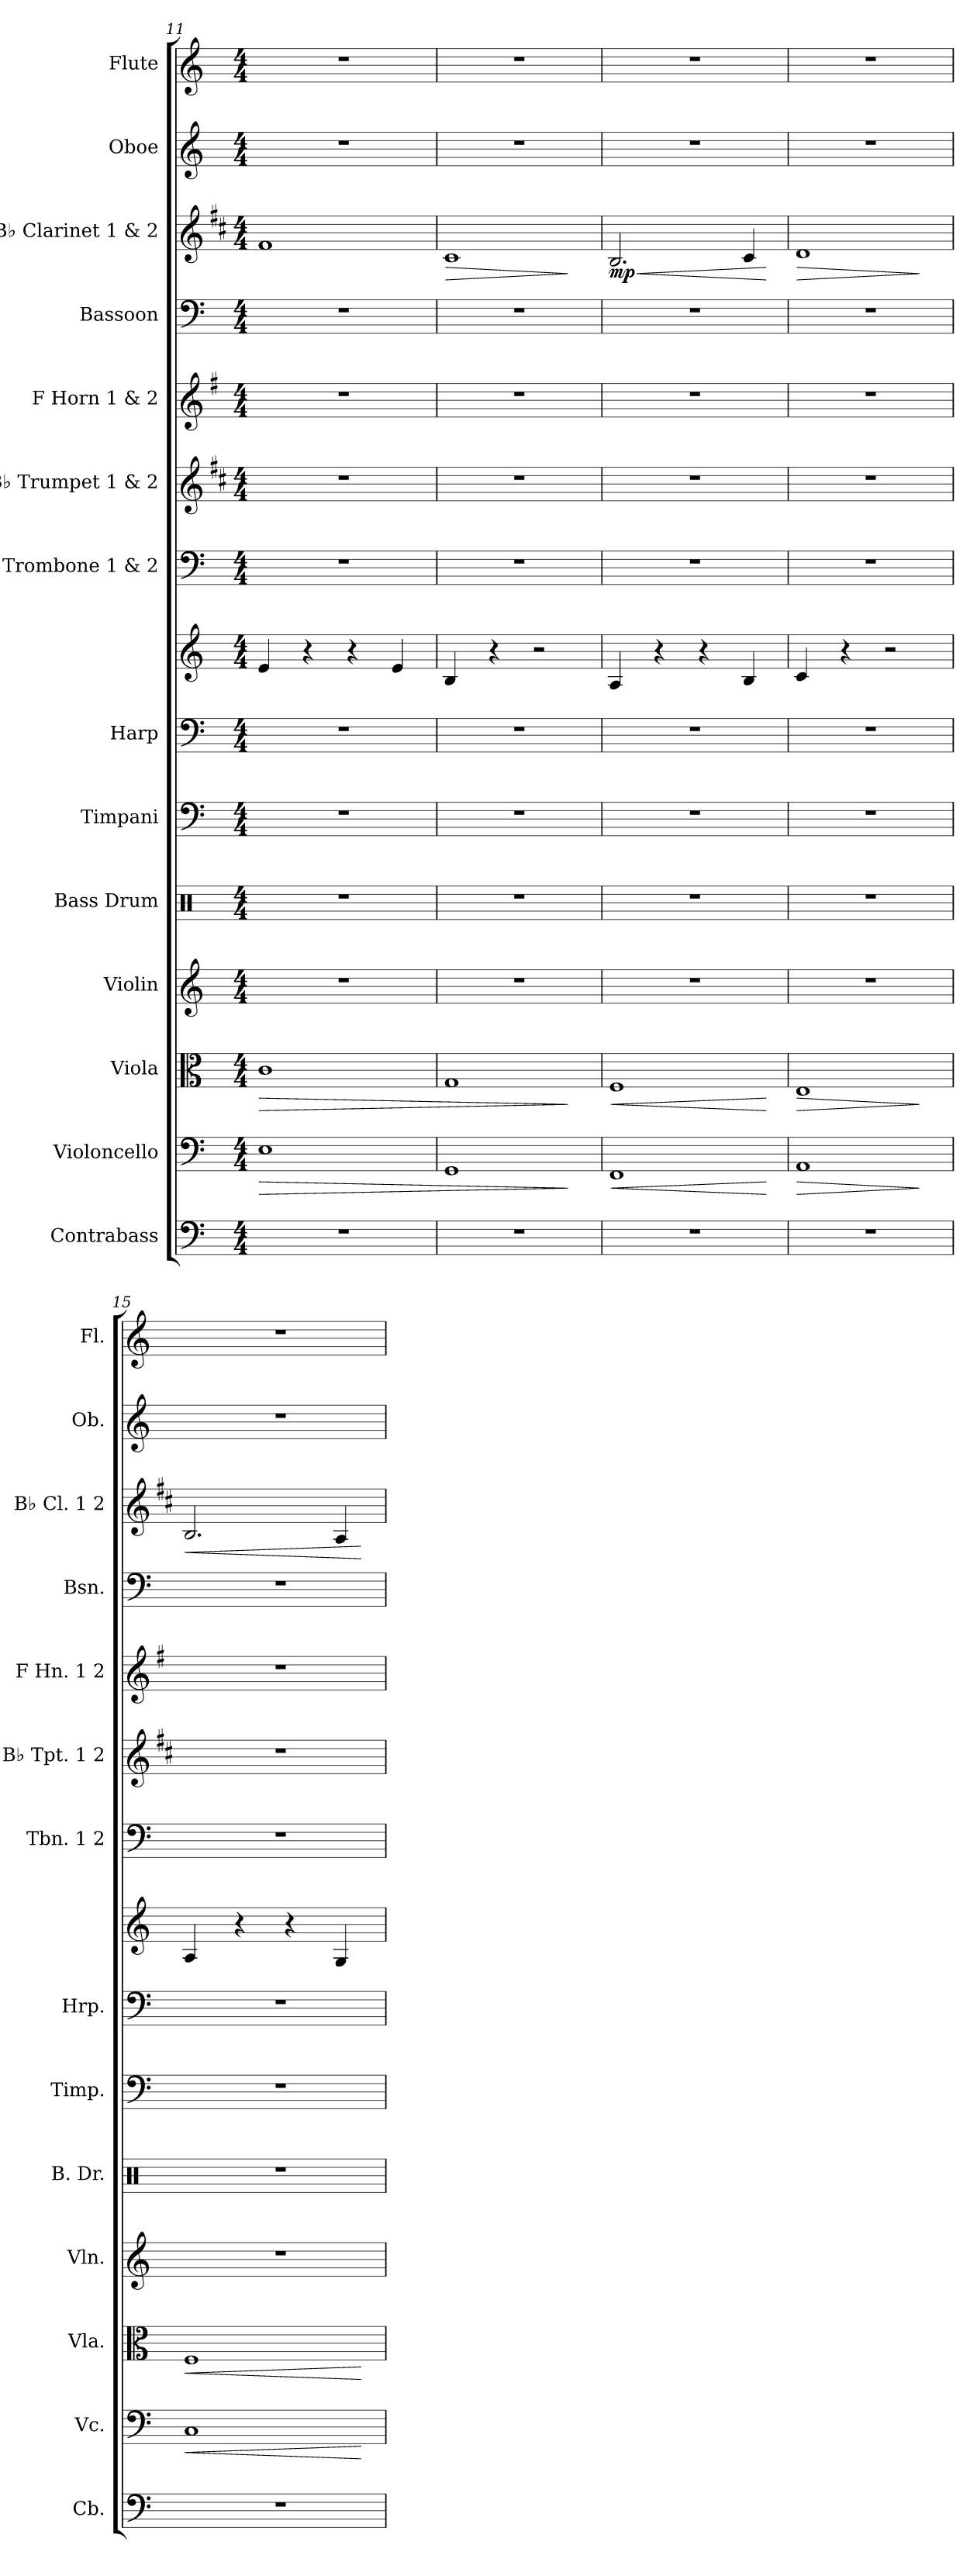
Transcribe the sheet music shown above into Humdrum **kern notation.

**kern	**kern	**dynam	**kern	**dynam	**kern	**kern	**kern	**kern	**kern	**kern	**kern	**kern	**kern	**kern	**dynam	**kern	**kern
*part14	*part13	*part13	*part12	*part12	*part11	*part10	*part9	*part8	*part8	*part7	*part6	*part5	*part4	*part3	*part3	*part2	*part1
*staff15	*staff14	*staff14	*staff13	*staff13	*staff12	*staff11	*staff10	*staff9	*staff8	*staff7	*staff6	*staff5	*staff4	*staff3	*staff3	*staff2	*staff1
*I"Contrabass	*I"Violoncello	*	*I"Viola	*	*I"Violin	*I"Bass Drum	*I"Timpani	*I"Harp	*	*I"Trombone 1 &amp; 2	*I"B♭ Trumpet 1 &amp; 2	*I"F Horn 1 &amp; 2	*I"Bassoon	*I"B♭ Clarinet 1 &amp; 2	*	*I"Oboe	*I"Flute
*I'Cb.	*I'Vc.	*	*I'Vla.	*	*I'Vln.	*I'B. Dr.	*I'Timp.	*I'Hrp.	*	*I'Tbn. 1 2	*I'B♭ Tpt. 1 2	*I'F Hn. 1 2	*I'Bsn.	*I'B♭ Cl. 1 2	*	*I'Ob.	*I'Fl.
*clefF4	*clefF4	*	*clefC3	*	*clefG2	*clefX	*clefF4	*clefF4	*clefG2	*clefF4	*clefG2	*clefG2	*clefF4	*clefG2	*	*clefG2	*clefG2
*ITrd7c12	*	*	*	*	*	*	*	*	*	*	*ITrd1c2	*ITrd4c7	*	*ITrd1c2	*	*	*
*k[]	*k[]	*	*k[]	*	*k[]	*k[]	*k[]	*k[]	*k[]	*k[]	*k[]	*k[]	*k[]	*k[]	*	*k[]	*k[]
*M4/4	*M4/4	*	*M4/4	*	*M4/4	*M4/4	*M4/4	*M4/4	*M4/4	*M4/4	*M4/4	*M4/4	*M4/4	*M4/4	*	*M4/4	*M4/4
=11	=11	=11	=11	=11	=11	=11	=11	=11	=11	=11	=11	=11	=11	=11	=11	=11	=11
!	!	!LO:HP:b	!	!LO:HP:b	!	!	!	!	!	!	!	!	!	!	!	!	!
1r	1E	>	1c	>	1r	1r	1r	1r	4e/	1r	1r	1r	1r	1e	.	1r	1r
.	.	.	.	.	.	.	.	.	4r	.	.	.	.	.	.	.	.
.	.	.	.	.	.	.	.	.	4r	.	.	.	.	.	.	.	.
.	.	.	.	.	.	.	.	.	4e/	.	.	.	.	.	.	.	.
=12	=12	=12	=12	=12	=12	=12	=12	=12	=12	=12	=12	=12	=12	=12	=12	=12	=12
!	!	!	!	!	!	!	!	!	!	!	!	!	!	!	!LO:HP:b	!	!
1r	1GG	.	1G	.	1r	1r	1r	1r	4B/	1r	1r	1r	1r	1B	>	1r	1r
.	.	.	.	.	.	.	.	.	4r	.	.	.	.	.	.	.	.
.	.	.	.	.	.	.	.	.	2r	.	.	.	.	.	.	.	.
.	.	]	.	]	.	.	.	.	.	.	.	.	.	.	]	.	.
=13	=13	=13	=13	=13	=13	=13	=13	=13	=13	=13	=13	=13	=13	=13	=13	=13	=13
!	!	!LO:HP:b	!	!LO:HP:b	!	!	!	!	!	!	!	!	!	!	!LO:HP:b	!	!
!	!	!	!	!	!	!	!	!	!	!	!	!	!	!	!LO:DY:n=1:b	!	!
1r	1FF	<	1F	<	1r	1r	1r	1r	4A/	1r	1r	1r	1r	2.A/	< mp	1r	1r
.	.	.	.	.	.	.	.	.	4r	.	.	.	.	.	.	.	.
.	.	.	.	.	.	.	.	.	4r	.	.	.	.	.	.	.	.
.	.	.	.	.	.	.	.	.	4B/	.	.	.	.	4B/	.	.	.
.	.	[	.	[	.	.	.	.	.	.	.	.	.	.	[	.	.
=14	=14	=14	=14	=14	=14	=14	=14	=14	=14	=14	=14	=14	=14	=14	=14	=14	=14
!	!	!LO:HP:b	!	!LO:HP:b	!	!	!	!	!	!	!	!	!	!	!LO:HP:b	!	!
1r	1AA	>	1E	>	1r	1r	1r	1r	4c/	1r	1r	1r	1r	1c	>	1r	1r
.	.	.	.	.	.	.	.	.	4r	.	.	.	.	.	.	.	.
.	.	.	.	.	.	.	.	.	2r	.	.	.	.	.	.	.	.
.	.	]	.	]	.	.	.	.	.	.	.	.	.	.	]	.	.
=15	=15	=15	=15	=15	=15	=15	=15	=15	=15	=15	=15	=15	=15	=15	=15	=15	=15
!	!	!LO:HP:b	!	!LO:HP:b	!	!	!	!	!	!	!	!	!	!	!LO:HP:b	!	!
1r	1C	<	1F	<	1r	1r	1r	1r	4A/	1r	1r	1r	1r	2.A/	<	1r	1r
.	.	.	.	.	.	.	.	.	4r	.	.	.	.	.	.	.	.
.	.	.	.	.	.	.	.	.	4r	.	.	.	.	.	.	.	.
.	.	.	.	.	.	.	.	.	4G/	.	.	.	.	4G/	.	.	.
.	.	[	.	[	.	.	.	.	.	.	.	.	.	.	[	.	.
=	=	=	=	=	=	=	=	=	=	=	=	=	=	=	=	=	=
*-	*-	*-	*-	*-	*-	*-	*-	*-	*-	*-	*-	*-	*-	*-	*-	*-	*-
